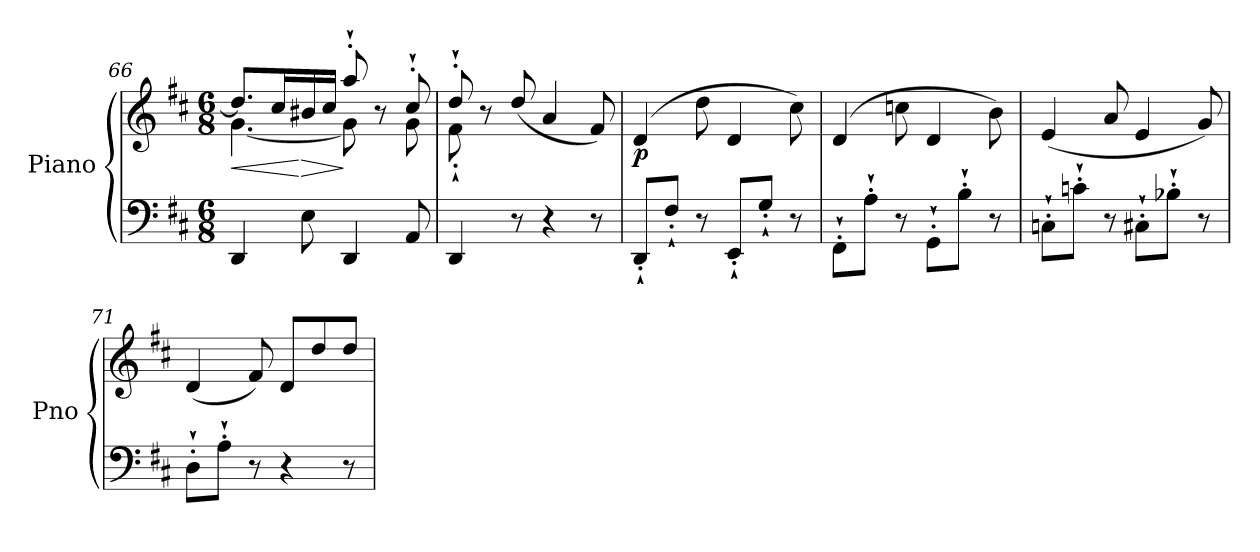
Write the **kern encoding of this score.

**kern	**kern	**dynam
*part1	*part1	*part1
*staff2	*staff1	*staff1/2
*I"Piano	*	*
*I'Pno	*	*
!!LO:LB:g=z
*clefF4	*clefG2	*
*k[f#c#]	*k[f#c#]	*
*D:	*D:	*
*M6/8	*M6/8	*
=66	=66	=66
!	!	!LO:HP:b
*	*^	*
4DD/	8.dd/L]	[4.g\	<
.	16cc#/L	.	.
!	!	!	!LO:HP:n=1:b
8E\	16b#X/	.	[ >
.	16cc#/JJ	.	.
4DD/	8aa`'/	8g\]	]
.	8r	8ryy	.
8AA/	8cc#`'/	8g\	.
=67	=67	=67	=67
4DD/	8dd`'/	8f#`'\	.
.	8r	2ryy	.
8r	(8dd/	.	.
4r	4a/	.	.
8r	8f#/)	8ryy	.
=68	=68	=68	=68
!	!	!	!LO:DY:b
*	*v	*v	*
8DD`'/L	(4d/	p
8F#`'/J	.	.
8r	8dd\	.
8EE`'/L	4d/	.
8G`'/J	.	.
8r	8cc#\)	.
=69	=69	=69
8FF#`'\L	(4d/	.
8A`'\J	.	.
8r	8ccn\	.
8GG`'\L	4d/	.
8B`'\J	.	.
8r	8b\)	.
!!LO:LB:g=z
=70	=70	=70
8Cn`'\L	(4e/	.
8cn`'\J	.	.
8r	8a/	.
8C#X`'\L	4e/	.
8B-X`'\J	.	.
8r	8g/)	.
=71	=71	=71
8D`'\L	(4d/	.
8A`'\J	.	.
8r	8f#/)	.
4r	8d/L	.
.	8dd/	.
8r	8dd/J	.
=	=	=
*-	*-	*-
